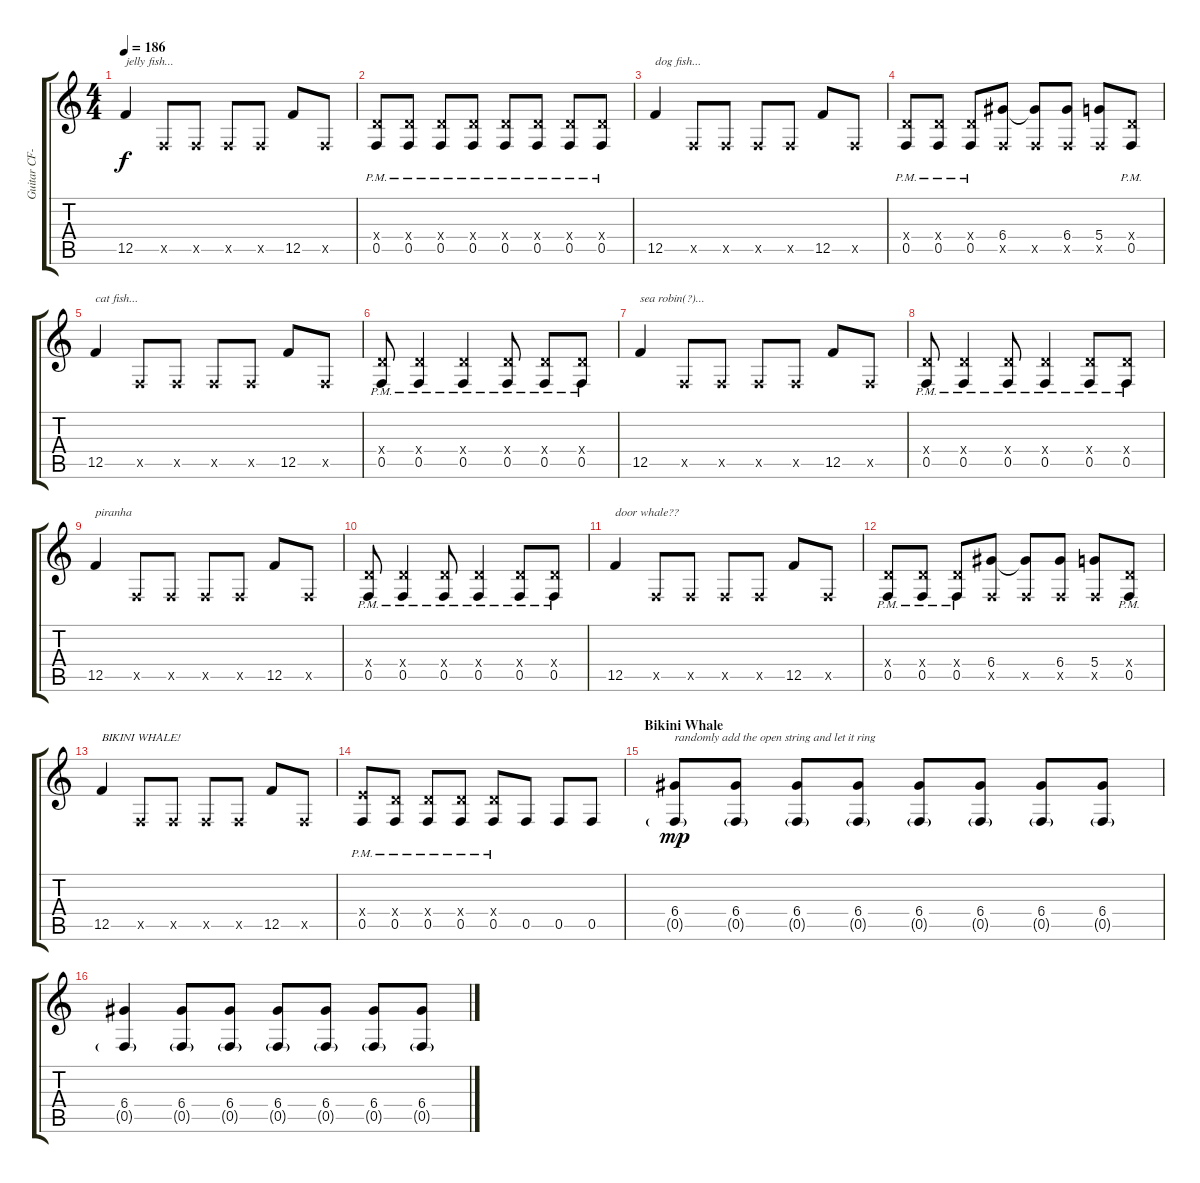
\track ("Guitar CF----" "Guitar CF-") {instrument electricguitarclean}
\staff {score tabs}
\tuning (E4 B3 G3 D3 F2 C2) {hide}
\ts (4 4)
\tempo 186
\clef g2
\ks c
12.5.4{txt "jelly fish..." dy f} 0.5{x}.8 0.5{x}.8 0.5{x}.8 0.5{x}.8 12.5.8 0.5{x}.8 |
(0.4{x} 0.5{pm}).8 (0.4{x} 0.5{pm}).8 (0.4{x} 0.5{pm}).8 (0.4{x} 0.5{pm}).8 (0.4{x} 0.5{pm}).8 (0.4{x} 0.5{pm}).8 (0.4{x} 0.5{pm}).8 (0.4{x} 0.5{pm}).8 |
12.5.4{txt "dog fish..."} 0.5{x}.8 0.5{x}.8 0.5{x}.8 0.5{x}.8 12.5.8 0.5{x}.8 |
(0.4{x} 0.5{pm}).8 (0.4{x} 0.5{pm}).8 (0.4{x} 0.5{pm}).8 (6.4 0.5{x}).8 (6.4{t} 0.5{x}).8 (6.4 0.5{x}).8 (5.4 0.5{x}).8 (0.4{x} 0.5{pm}).8 |
12.5.4{txt "cat fish..."} 0.5{x}.8 0.5{x}.8 0.5{x}.8 0.5{x}.8 12.5.8 0.5{x}.8 |
(0.4{x} 0.5{pm}).8 (0.4{x} 0.5{pm}).4 (0.4{x} 0.5{pm}).4 (0.4{x} 0.5{pm}).8 (0.4{x} 0.5{pm}).8 (0.4{x} 0.5{pm}).8 |
12.5.4{txt "sea robin(?)..."} 0.5{x}.8 0.5{x}.8 0.5{x}.8 0.5{x}.8 12.5.8 0.5{x}.8 |
(0.4{x} 0.5{pm}).8 (0.4{x} 0.5{pm}).4 (0.4{x} 0.5{pm}).8 (0.4{x} 0.5{pm}).4 (0.4{x} 0.5{pm}).8 (0.4{x} 0.5{pm}).8 |
12.5.4{txt "piranha"} 0.5{x}.8 0.5{x}.8 0.5{x}.8 0.5{x}.8 12.5.8 0.5{x}.8 |
(0.4{x} 0.5{pm}).8 (0.4{x} 0.5{pm}).4 (0.4{x} 0.5{pm}).8 (0.4{x} 0.5{pm}).4 (0.4{x} 0.5{pm}).8 (0.4{x} 0.5{pm}).8 |
12.5.4{txt "door whale??"} 0.5{x}.8 0.5{x}.8 0.5{x}.8 0.5{x}.8 12.5.8 0.5{x}.8 |
(0.4{x} 0.5{pm}).8 (0.4{x} 0.5{pm}).8 (0.4{x} 0.5{pm}).8 (6.4 0.5{x}).8 (6.4{t} 0.5{x}).8 (6.4 0.5{x}).8 (5.4 0.5{x}).8 (0.4{x} 0.5{pm}).8 |
12.5.4{txt "BIKINI WHALE!"} 0.5{x}.8 0.5{x}.8 0.5{x}.8 0.5{x}.8 12.5.8 0.5{x}.8 |
(2.4{x} 0.5{pm}).8 (0.4{x} 0.5{pm}).8 (0.4{x} 0.5{pm}).8 (0.4{x} 0.5{pm}).8 (0.4{x} 0.5{pm}).8 0.5.8 0.5.8 0.5.8 |
\section ("" "Bikini Whale")
(6.4 0.5{g}).8{txt "randomly add the open string and let it ring" dy mp} (6.4 0.5{g}).8 (6.4 0.5{g}).8 (6.4 0.5{g}).8 (6.4 0.5{g}).8 (6.4 0.5{g}).8 (6.4 0.5{g}).8 (6.4 0.5{g}).8 |
(6.4 0.5{g}).4 (6.4 0.5{g}).8 (6.4 0.5{g}).8 (6.4 0.5{g}).8 (6.4 0.5{g}).8 (6.4 0.5{g}).8 (6.4 0.5{g}).8
